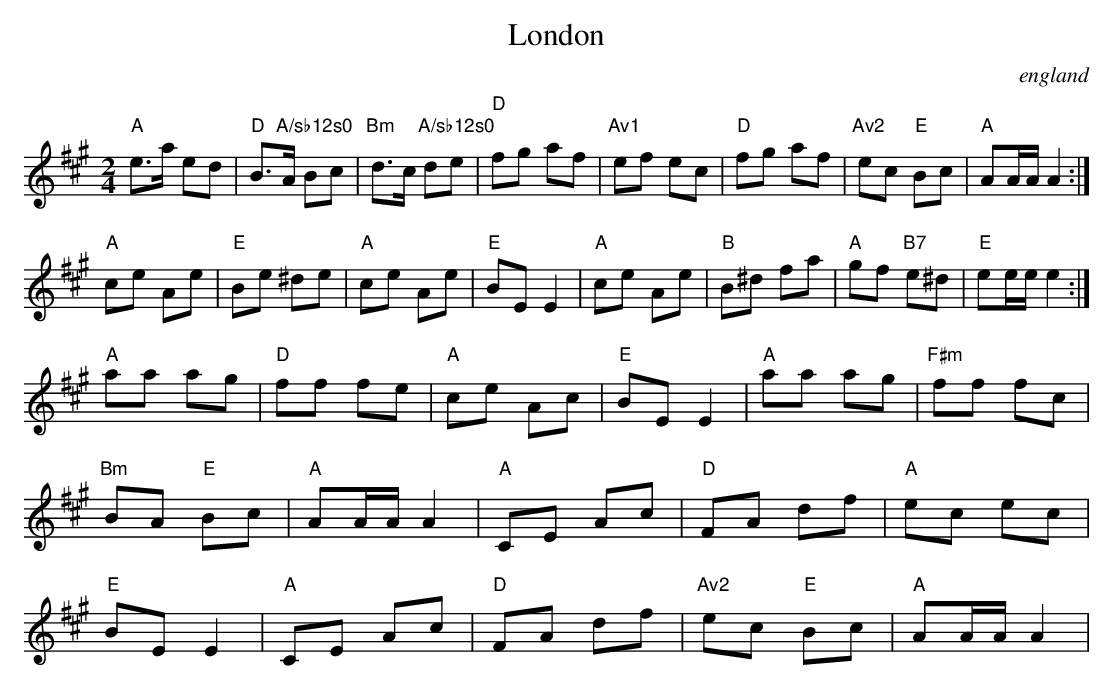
X:1
T:London
O:england
M:2/4
L:1/4
K:A
"A"e3/4a/4 e/2d/2|"D"B3/4"A/sb12\s0"A/4 B/2c/2|"Bm"d3/4c/4 "A/sb12\s0"d/2e/2|\
"D"f/2g/2 a/2f/2|"Av1"e/2f/2 e/2c/2|"D"f/2g/2 a/2f/2|"Av2"e/2c/2 "E"B/2c/2|"A"A/2A/4A/4 A:|
"A"c/2e/2 A/2e/2|"E"B/2e/2 ^d/2e/2|"A"c/2e/2 A/2e/2|"E"B/2E/2 E|\
"A"c/2e/2 A/2e/2|"B"B/2^d/2 f/2a/2|"A"g/2f/2 "B7"e/2^d/2|"E"e/2e/4e/4 e:|
"A"a/2a/2 a/2g/2|"D"f/2f/2 f/2e/2|"A"c/2e/2 A/2c/2|"E"B/2E/2 E|\
"A"a/2a/2 a/2g/2|"F#m"f/2f/2 f/2c/2|
"Bm"B/2A/2 "E"B/2c/2|"A"A/2A/4A/4 A|"A"C/2E/2 A/2c/2|"D"F/2A/2 d/2f/2|\
"A"e/2c/2 e/2c/2|
"E"B/2E/2 E|"A"C/2E/2 A/2c/2|"D"F/2A/2 d/2f/2|"Av2"e/2c/2 "E"B/2c/2|\
"A"A/2A/4A/4 A|
